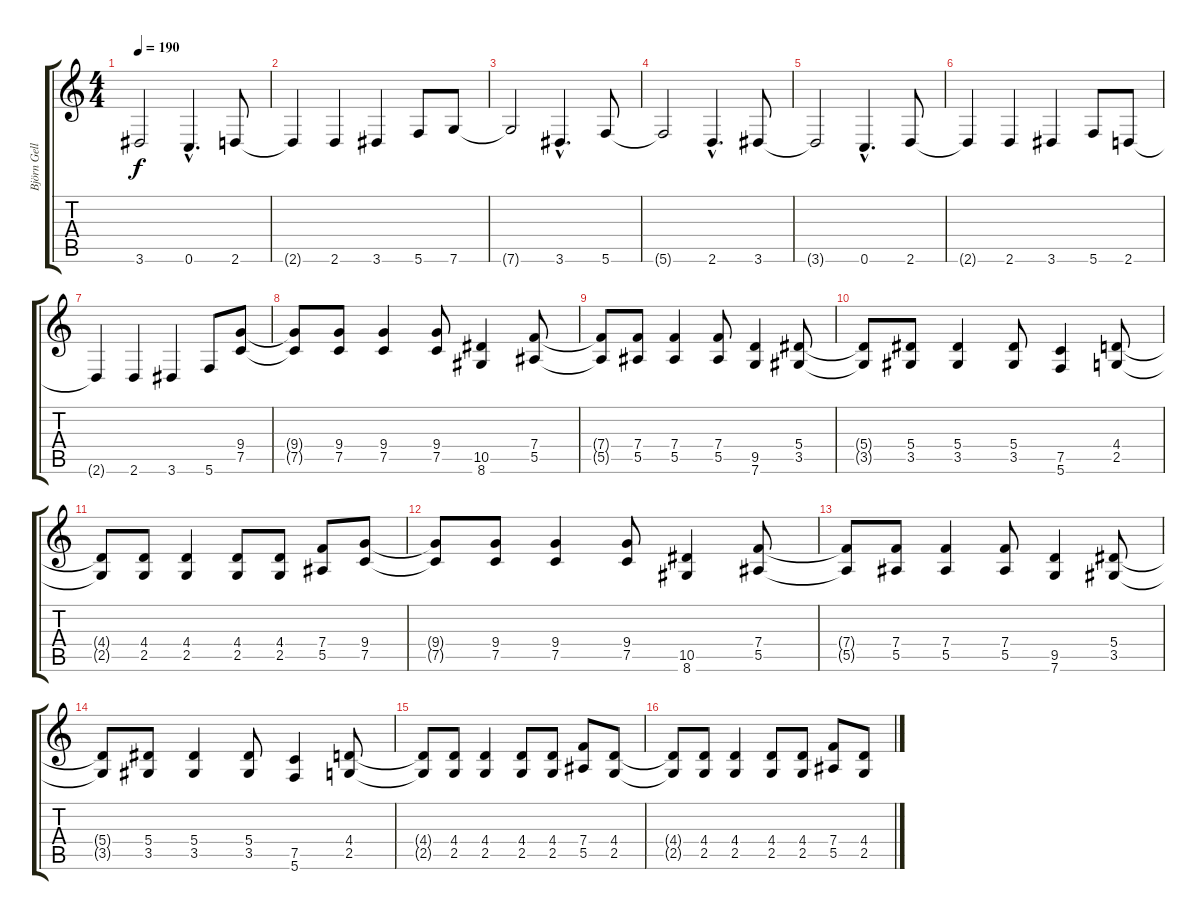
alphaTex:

\track ("Björn Gellotte" "Björn Gell") {instrument distortionguitar}
\staff {score tabs}
\tuning (C4 G3 Eb3 Bb2 F2 C2) {hide}
\ts (4 4)
\tempo 190
\clef g2
\ks c
3.6{t}.2{dy f} 0.6{hac}.4{d} 2.6.8 |
2.6{t}.4 2.6.4 3.6.4 5.6.8 7.6.8 |
7.6{t}.2 3.6{hac}.4{d} 5.6.8 |
5.6{t}.2 2.6{hac}.4{d} 3.6.8 |
3.6{t}.2 0.6{hac}.4{d} 2.6.8 |
2.6{t}.4 2.6.4 3.6.4 5.6.8 2.6.8 |
2.6{t}.4 2.6.4 3.6.4 5.6.8 (9.4 7.5).8 |
(9.4{t} 7.5{t}).8 (9.4 7.5).8 (9.4 7.5).4 (9.4 7.5).8 (10.5 8.6).4 (7.4 5.5).8 |
(7.4{t} 5.5{t}).8 (7.4 5.5).8 (7.4 5.5).4 (7.4 5.5).8 (9.5 7.6).4 (5.4 3.5).8 |
(5.4{t} 3.5{t}).8 (5.4 3.5).8 (5.4 3.5).4 (5.4 3.5).8 (7.5 5.6).4 (4.4 2.5).8 |
(4.4{t} 2.5{t}).8 (4.4 2.5).8 (4.4 2.5).4 (4.4 2.5).8 (4.4 2.5).8 (7.4 5.5).8 (9.4 7.5).8 |
(9.4{t} 7.5{t}).8 (9.4 7.5).8 (9.4 7.5).4 (9.4 7.5).8 (10.5 8.6).4 (7.4 5.5).8 |
(7.4{t} 5.5{t}).8 (7.4 5.5).8 (7.4 5.5).4 (7.4 5.5).8 (9.5 7.6).4 (5.4 3.5).8 |
(5.4{t} 3.5{t}).8 (5.4 3.5).8 (5.4 3.5).4 (5.4 3.5).8 (7.5 5.6).4 (4.4 2.5).8 |
(4.4{t} 2.5{t}).8 (4.4 2.5).8 (4.4 2.5).4 (4.4 2.5).8 (4.4 2.5).8 (7.4 5.5).8 (4.4 2.5).8 |
(4.4{t} 2.5{t}).8 (4.4 2.5).8 (4.4 2.5).4 (4.4 2.5).8 (4.4 2.5).8 (7.4 5.5).8 (4.4 2.5).8
